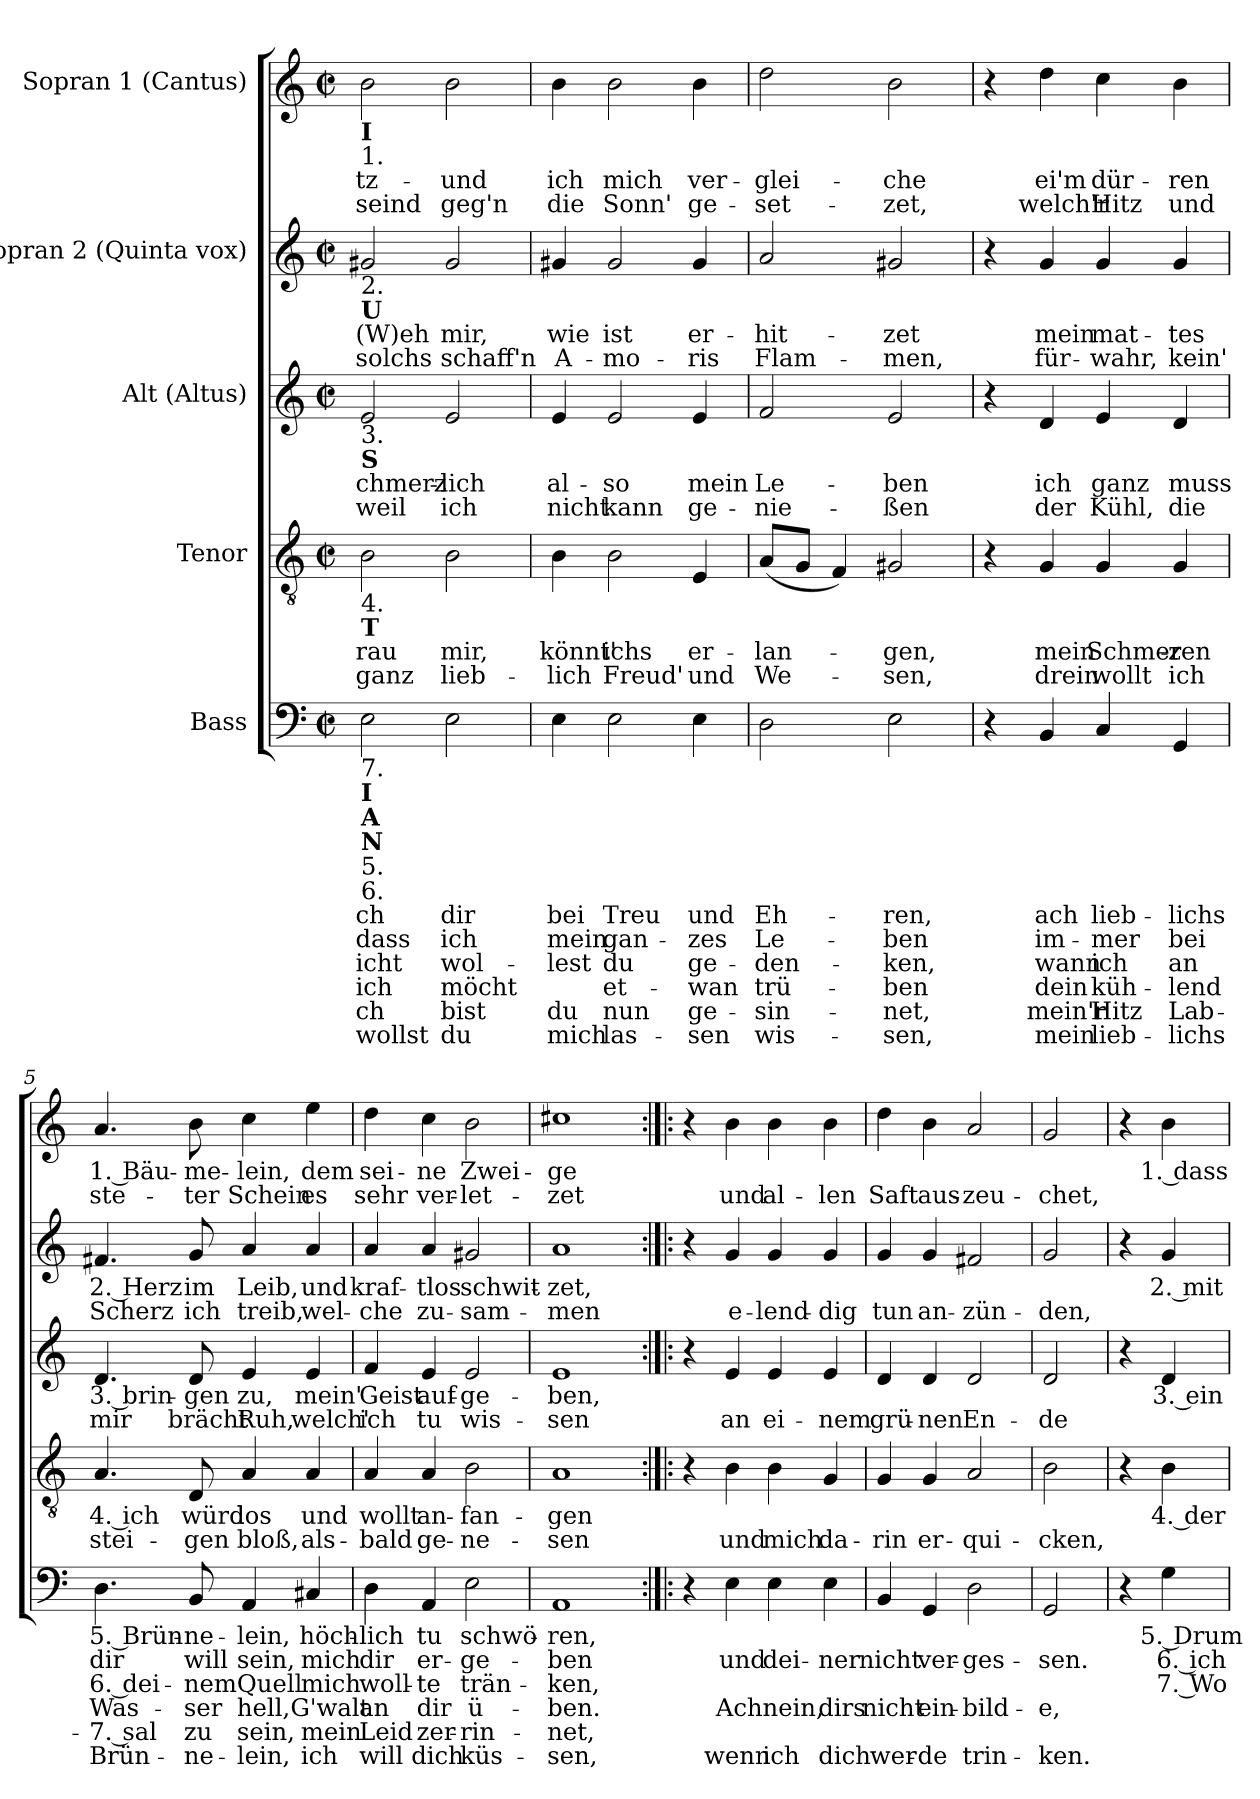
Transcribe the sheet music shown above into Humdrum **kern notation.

**kern	**text	**text	**text	**text	**text	**text	**kern	**text	**text	**kern	**text	**text	**kern	**text	**text	**kern	**text	**text
*part5	*part5	*part5	*part5	*part5	*part5	*part5	*part4	*part4	*part4	*part3	*part3	*part3	*part2	*part2	*part2	*part1	*part1	*part1
*staff5	*staff5	*staff5	*staff5	*staff5	*staff5	*staff5	*staff4	*staff4	*staff4	*staff3	*staff3	*staff3	*staff2	*staff2	*staff2	*staff1	*staff1	*staff1
*I"Bass	*	*	*	*	*	*	*I"Tenor	*	*	*I"Alt (Altus)	*	*	*I"Sopran 2 (Quinta vox)	*	*	*I"Sopran 1 (Cantus)	*	*
*clefF4	*	*	*	*	*	*	*clefGv2	*	*	*clefG2	*	*	*clefG2	*	*	*clefG2	*	*
*k[]	*	*	*	*	*	*	*k[]	*	*	*k[]	*	*	*k[]	*	*	*k[]	*	*
*M2/2	*	*	*	*	*	*	*M2/2	*	*	*M2/2	*	*	*M2/2	*	*	*M2/2	*	*
*met(c|)	*	*	*	*	*	*	*met(c|)	*	*	*met(c|)	*	*	*met(c|)	*	*	*met(c|)	*	*
=1	=1	=1	=1	=1	=1	=1	=1	=1	=1	=1	=1	=1	=1	=1	=1	=1	=1	=1
!	!	!	!	!	!	!	!	!	!	!	!	!	!	!	!	!LO:TX:b:B:t=I	!	!
!	!	!	!	!	!	!	!	!	!	!	!	!	!	!	!	!LO:TX:b:t=1.	!	!
!	!	!	!	!	!	!	!	!	!	!	!	!	!LO:TX:b:t=2.	!	!	!	!	!
!	!	!	!	!	!	!	!	!	!	!	!	!	!LO:TX:b:B:t=U	!	!	!	!	!
!	!	!	!	!	!	!	!	!	!	!LO:TX:b:t=3.	!	!	!	!	!	!	!	!
!	!	!	!	!	!	!	!	!	!	!LO:TX:b:B:t=S	!	!	!	!	!	!	!	!
!	!	!	!	!	!	!	!LO:TX:b:t=4.	!	!	!	!	!	!	!	!	!	!	!
!	!	!	!	!	!	!	!LO:TX:b:B:t=T	!	!	!	!	!	!	!	!	!	!	!
!LO:TX:b:t=7.	!	!	!	!	!	!	!	!	!	!	!	!	!	!	!	!	!	!
!LO:TX:b:B:t=I	!	!	!	!	!	!	!	!	!	!	!	!	!	!	!	!	!	!
!LO:TX:b:B:t=A	!	!	!	!	!	!	!	!	!	!	!	!	!	!	!	!	!	!
!LO:TX:b:B:t=N	!	!	!	!	!	!	!	!	!	!	!	!	!	!	!	!	!	!
!LO:TX:b:t=5.	!	!	!	!	!	!	!	!	!	!	!	!	!	!	!	!	!	!
!LO:TX:b:t=6.	!	!	!	!	!	!	!	!	!	!	!	!	!	!	!	!	!	!
2E\	ch	dass	icht	ich	ch	wollst	2B\	rau	ganz	2e/	chmerz-	weil	2g#X/	(W)eh	solchs	2b\	tz-	seind
2E\	dir	ich	wol-	möcht	bist	du	2B\	mir,	lieb-	2e/	-lich	ich	2g#/	mir,	schaff'n	2b\	-und	geg'n
=2	=2	=2	=2	=2	=2	=2	=2	=2	=2	=2	=2	=2	=2	=2	=2	=2	=2	=2
4E\	bei	mein	-lest	.	du	mich	4B\	könnt'	-lich	4e/	al-	nicht	4g#X/	wie	A-	4b\	ich	die
2E\	Treu	gan-	du	et-	nun	las-	2B\	ichs	Freud'	2e/	-so	kann	2g#/	ist	-mo-	2b\	mich	Sonn'
4E\	und	-zes	ge-	-wan	ge-	-sen	4E/	er-	und	4e/	mein	ge-	4g#/	er-	-ris	4b\	ver-	ge-
=3	=3	=3	=3	=3	=3	=3	=3	=3	=3	=3	=3	=3	=3	=3	=3	=3	=3	=3
2D\	Eh-	Le-	-den-	trü-	-sin-	wis-	(8A/L	-lan-	We-	2f/	Le-	-nie-	2a/	-hit-	Flam-	2dd\	-glei-	-set-
.	.	.	.	.	.	.	8G/J	.	.	.	.	.	.	.	.	.	.	.
.	.	.	.	.	.	.	4F/)	.	.	.	.	.	.	.	.	.	.	.
2E\	-ren,	-ben	-ken,	-ben	-net,	-sen,	2G#X/	gen,	-sen,	2e/	-ben	-ßen	2g#X/	-zet	-men,	2b\	-che	-zet,
=4	=4	=4	=4	=4	=4	=4	=4	=4	=4	=4	=4	=4	=4	=4	=4	=4	=4	=4
4r	.	.	.	.	.	.	4r	.	.	4r	.	.	4r	.	.	4r	.	.
4BB/	ach	im-	wann	dein	mein'r	mein	4G/	mein	drein	4d/	ich	der	4g/	mein	für-	4dd\	ei'm	welch'r
4C/	lieb-	-mer	ich	küh-	Hitz	lieb-	4G/	Schmer-	wollt	4e/	ganz	Kühl,	4g/	mat-	-wahr,	4cc\	dür-	Hitz
4GG/	-lichs	bei	an	-lend	Lab-	-lichs	4G/	-zen	ich	4d/	muss	die	4g/	-tes	kein'	4b\	-ren	und
!!LO:LB:g=z
=5	=5	=5	=5	=5	=5	=5	=5	=5	=5	=5	=5	=5	=5	=5	=5	=5	=5	=5
4.D\	5. Brün-	dir	6. dei-	Was-	-7. sal	Brün-	4.A/	4. ich	stei-	4.d/	3. brin-	mir	4.f#X/	2. Herz	Scherz	4.a/	1. Bäu-	ste-
8BB/	-ne-	will	-nem	-ser	zu	-ne-	8D/	würd	-gen	8d/	-gen	brächt	8g/	im	ich	8b\	-me-	-ter
4AA/	-lein,	sein,	Quell	hell,	sein,	-lein,	4A/	los	bloß,	4e/	zu,	Ruh,	4a/	Leib,	treib,	4cc\	-lein,	Schein
4C#X/	höch-	mich	mich	G'walt	mein	ich	4A/	und	als-	4e/	mein'	welch'	4a/	und	wel-	4ee\	dem	es
=6	=6	=6	=6	=6	=6	=6	=6	=6	=6	=6	=6	=6	=6	=6	=6	=6	=6	=6
4D\	-lich	dir	woll-	an	Leid	will	4A/	wollt	-bald	4f/	Geist	ich	4a/	kraf-	-che	4dd\	sei-	sehr
4AA/	tu	er-	-te	dir	zer-	dich	4A/	an-	ge-	4e/	auf-	tu	4a/	-tlos	zu-	4cc\	-ne	ver-
2E\	schwö-	-ge-	trän-	ü-	-rin-	küs-	2B\	-fan-	-ne-	2e/	-ge-	wis-	2g#X/	schwit-	-sam-	2b\	Zwei-	-let-
=7	=7	=7	=7	=7	=7	=7	=7	=7	=7	=7	=7	=7	=7	=7	=7	=7	=7	=7
1AA	-ren,	-ben	-ken,	-ben.	-net,	-sen,	1A	-gen	-sen	1e	-ben,	-sen	1a	-zet,	-men	1cc#X	-ge	-zet
=8:|!|:	=8:|!|:	=8:|!|:	=8:|!|:	=8:|!|:	=8:|!|:	=8:|!|:	=8:|!|:	=8:|!|:	=8:|!|:	=8:|!|:	=8:|!|:	=8:|!|:	=8:|!|:	=8:|!|:	=8:|!|:	=8:|!|:	=8:|!|:	=8:|!|:
4r	.	.	.	.	.	.	4r	.	.	4r	.	.	4r	.	.	4r	.	.
4E\	.	und	.	Ach	.	wenn	4B\	.	und	4e/	.	an	4g/	.	e-	4b\	.	und
4E\	.	dei-	.	nein,	.	ich	4B\	.	mich	4e/	.	ei-	4g/	.	-lend-	4b\	.	al-
4E\	.	-ner	.	dirs	.	dich	4G/	.	da-	4e/	.	-nem	4g/	.	-dig	4b\	.	-len
=9	=9	=9	=9	=9	=9	=9	=9	=9	=9	=9	=9	=9	=9	=9	=9	=9	=9	=9
4BB/	.	nicht	.	nicht	.	wer-	4G/	.	-rin	4d/	.	grü-	4g/	.	tun	4dd\	.	Saft
4GG/	.	ver-	.	ein-	.	-de	4G/	.	er-	4d/	.	-nen	4g/	.	an-	4b\	.	aus-
2D\	.	-ges-	.	-bild-	.	trin-	2A/	.	-qui-	2d/	.	En-	2f#X/	.	-zün-	2a/	.	-zeu-
=10	=10	=10	=10	=10	=10	=10	=10	=10	=10	=10	=10	=10	=10	=10	=10	=10	=10	=10
2GG/	.	-sen.	.	-e,	.	-ken.	2B\	.	-cken,	2d/	.	-de	2g/	.	-den,	2g/	.	-chet,
!!LO:PB:g=z
=10X1	=10X1	=10X1	=10X1	=10X1	=10X1	=10X1	=10X1	=10X1	=10X1	=10X1	=10X1	=10X1	=10X1	=10X1	=10X1	=10X1	=10X1	=10X1
4r	.	.	.	.	.	.	4r	.	.	4r	.	.	4r	.	.	4r	.	.
4G\	5. Drum	6. ich	7. Wo	.	.	.	4B\	4. der	.	4d/	3. ein	.	4g/	2. mit	.	4b\	1. dass	.
=	=	=	=	=	=	=	=	=	=	=	=	=	=	=	=	=	=	=
*-	*-	*-	*-	*-	*-	*-	*-	*-	*-	*-	*-	*-	*-	*-	*-	*-	*-	*-
